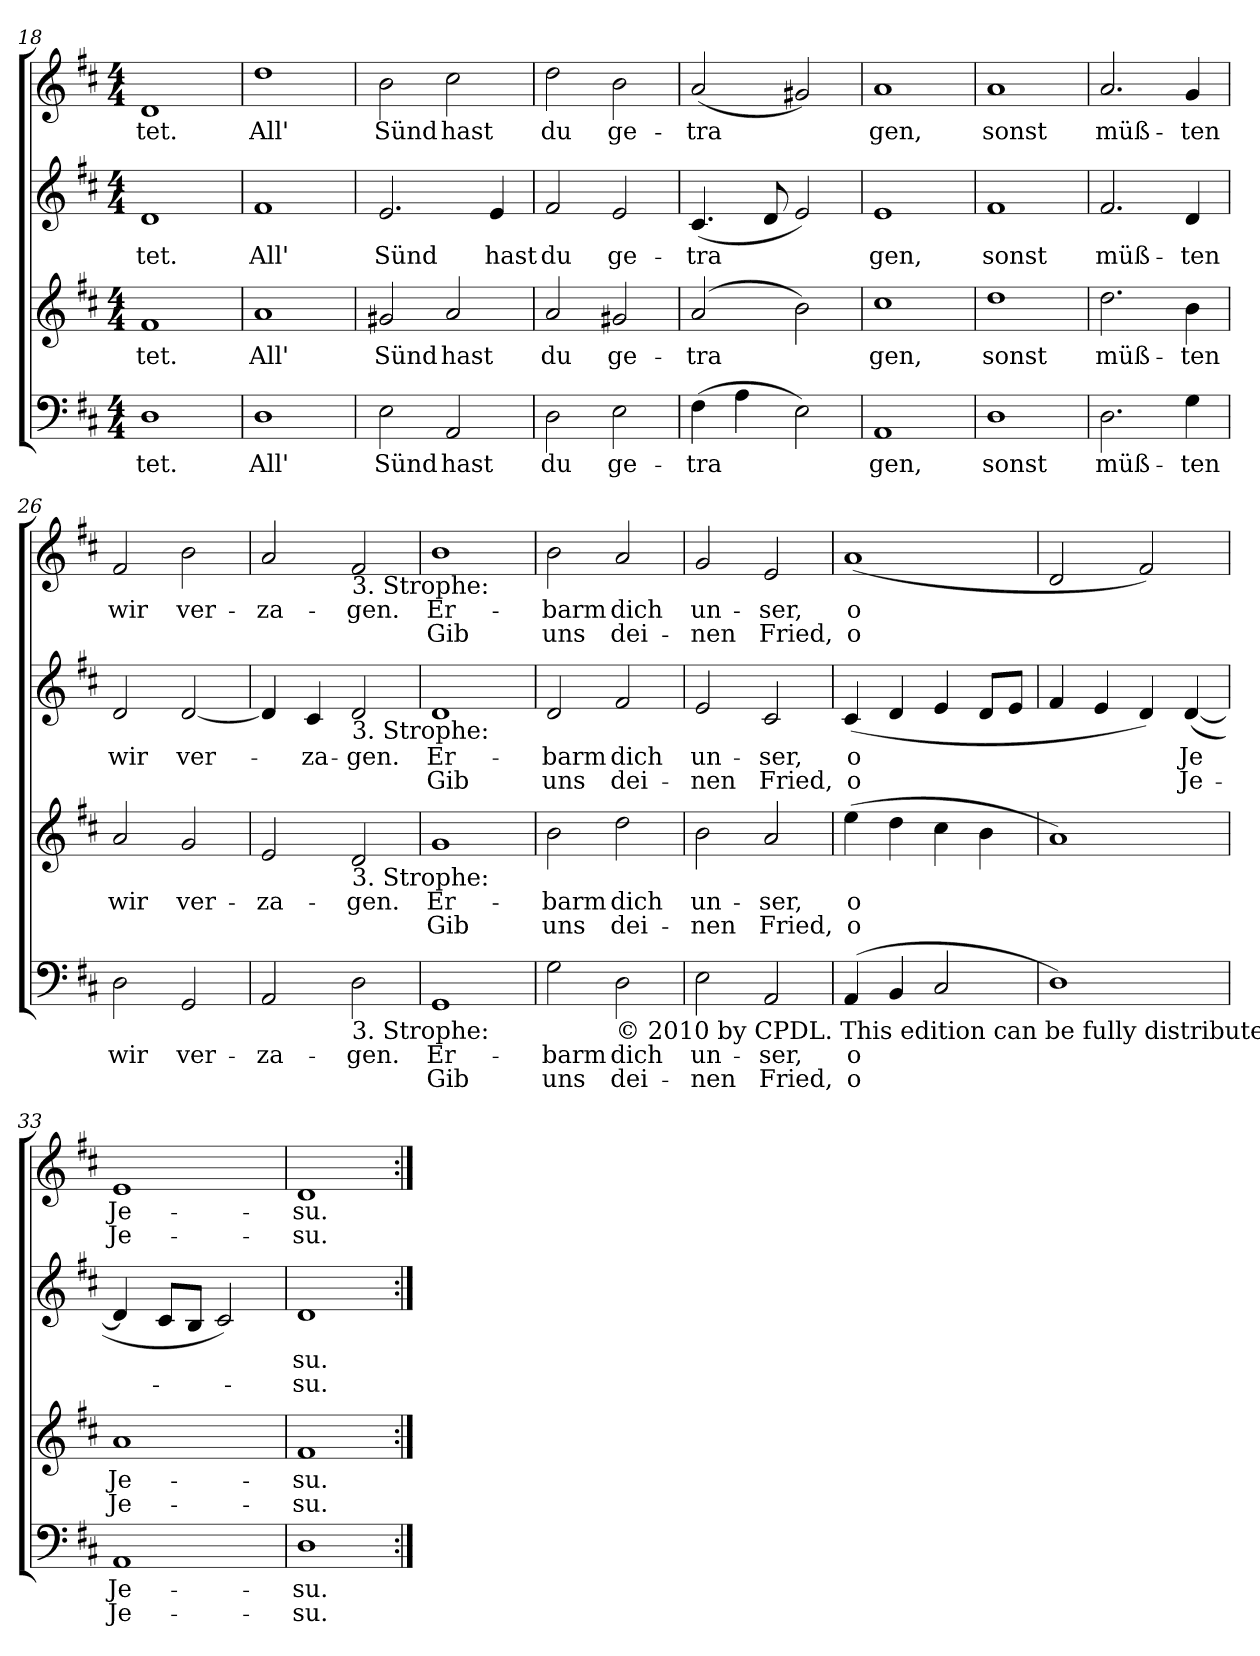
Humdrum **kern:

**kern	**text	**text	**kern	**text	**text	**kern	**text	**text	**kern	**text	**text
*part4	*part4	*part4	*part3	*part3	*part3	*part2	*part2	*part2	*part1	*part1	*part1
*staff4	*staff4	*staff4	*staff3	*staff3	*staff3	*staff2	*staff2	*staff2	*staff1	*staff1	*staff1
*clefF4	*	*	*clefG2	*	*	*clefG2	*	*	*clefG2	*	*
*k[f#c#]	*	*	*k[f#c#]	*	*	*k[f#c#]	*	*	*k[f#c#]	*	*
*D:	*	*	*D:	*	*	*D:	*	*	*D:	*	*
*M4/4	*	*	*M4/4	*	*	*M4/4	*	*	*M4/4	*	*
=18	=18	=18	=18	=18	=18	=18	=18	=18	=18	=18	=18
!	!LO:LY:b	!	!	!LO:LY:b	!	!	!LO:LY:b	!	!	!LO:LY:b	!
1D	-tet.	.	1f#	tet.	.	1d	tet.	.	1d	tet.	.
=19	=19	=19	=19	=19	=19	=19	=19	=19	=19	=19	=19
!	!LO:LY:b	!	!	!LO:LY:b	!	!	!LO:LY:b	!	!	!LO:LY:b	!
1D	All'	.	1a	All'	.	1f#	All'	.	1dd	All'	.
=20	=20	=20	=20	=20	=20	=20	=20	=20	=20	=20	=20
!	!LO:LY:b	!	!	!LO:LY:b	!	!	!LO:LY:b	!	!	!LO:LY:b	!
2E\	Sünd	.	2g#X/	Sünd	.	2.e/	Sünd	.	2b\	Sünd	.
!	!LO:LY:b	!	!	!LO:LY:b	!	!	!	!	!	!LO:LY:b	!
2AA/	hast	.	2a/	hast	.	.	.	.	2cc#\	hast	.
!	!	!	!	!	!	!	!LO:LY:b	!	!	!	!
.	.	.	.	.	.	4e/	hast	.	.	.	.
=21	=21	=21	=21	=21	=21	=21	=21	=21	=21	=21	=21
!	!LO:LY:b	!	!	!LO:LY:b	!	!	!LO:LY:b	!	!	!LO:LY:b	!
2D\	du	.	2a/	du	.	2f#/	du	.	2dd\	du	.
!	!LO:LY:b	!	!	!LO:LY:b	!	!	!LO:LY:b	!	!	!LO:LY:b	!
2E\	ge-	.	2g#X/	ge-	.	2e/	ge-	.	2b\	ge-	.
=22	=22	=22	=22	=22	=22	=22	=22	=22	=22	=22	=22
!	!LO:LY:b	!	!	!LO:LY:b	!	!	!LO:LY:b	!	!	!LO:LY:b	!
(>4F#\	-tra	.	(<2a/	-tra	.	(<4.c#/	-tra	.	(<2a/	-tra	.
4A\	.	.	.	.	.	.	.	.	.	.	.
.	.	.	.	.	.	8d/	.	.	.	.	.
2E\)	.	.	2b\)	.	.	2e/)	.	.	2g#X/)	.	.
=23	=23	=23	=23	=23	=23	=23	=23	=23	=23	=23	=23
!	!LO:LY:b	!	!	!LO:LY:b	!	!	!LO:LY:b	!	!	!LO:LY:b	!
1AA	gen,	.	1cc#	gen,	.	1e	gen,	.	1a	gen,	.
!!LO:LB:g=z
=24	=24	=24	=24	=24	=24	=24	=24	=24	=24	=24	=24
!	!LO:LY:b	!	!	!LO:LY:b	!	!	!LO:LY:b	!	!	!LO:LY:b	!
1D	sonst	.	1dd	sonst	.	1f#	sonst	.	1a	sonst	.
=25	=25	=25	=25	=25	=25	=25	=25	=25	=25	=25	=25
!	!LO:LY:b	!	!	!LO:LY:b	!	!	!LO:LY:b	!	!	!LO:LY:b	!
2.D\	müß-	.	2.dd\	müß-	.	2.f#/	müß-	.	2.a/	müß-	.
!	!LO:LY:b	!	!	!LO:LY:b	!	!	!LO:LY:b	!	!	!LO:LY:b	!
4G\	-ten	.	4b\	-ten	.	4d/	-ten	.	4g/	-ten	.
=26	=26	=26	=26	=26	=26	=26	=26	=26	=26	=26	=26
!	!LO:LY:b	!	!	!LO:LY:b	!	!	!LO:LY:b	!	!	!LO:LY:b	!
2D\	wir	.	2a/	wir	.	2d/	wir	.	2f#/	wir	.
!	!LO:LY:b	!	!	!LO:LY:b	!	!	!LO:LY:b	!	!	!LO:LY:b	!
2GG/	ver-	.	2g/	ver-	.	[2d/	ver-	.	2b\	ver-	.
=27	=27	=27	=27	=27	=27	=27	=27	=27	=27	=27	=27
!	!LO:LY:b	!	!	!LO:LY:b	!	!	!	!	!	!LO:LY:b	!
2AA/	-za-	.	2e/	-za-	.	4d/]	.	.	2a/	-za-	.
!	!	!	!	!	!	!	!LO:LY:b	!	!	!	!
.	.	.	.	.	.	4c#/	-za-	.	.	.	.
!	!	!	!	!	!	!	!	!	!LO:TX:b:t=3. Strophe&colon;	!	!
!	!	!	!	!	!	!LO:TX:b:t=3. Strophe&colon;	!	!	!	!	!
!	!	!	!LO:TX:b:t=3. Strophe&colon;	!	!	!	!	!	!	!	!
!LO:TX:b:t=3. Strophe&colon;	!	!	!	!	!	!	!	!	!	!	!
!	!LO:LY:b	!	!	!LO:LY:b	!	!	!LO:LY:b	!	!	!LO:LY:b	!
2D\	-gen.	.	2d/	-gen.	.	2d/	-gen.	.	2f#/	-gen.	.
=28	=28	=28	=28	=28	=28	=28	=28	=28	=28	=28	=28
!	!LO:LY:b	!LO:LY:b	!	!LO:LY:b	!LO:LY:b	!	!LO:LY:b	!LO:LY:b	!	!LO:LY:b	!LO:LY:b
1GG	Er-	Gib	1g	Er-	Gib	1d	Er-	Gib	1b	Er-	Gib
=29	=29	=29	=29	=29	=29	=29	=29	=29	=29	=29	=29
!	!LO:LY:b	!LO:LY:b	!	!LO:LY:b	!LO:LY:b	!	!LO:LY:b	!LO:LY:b	!	!LO:LY:b	!LO:LY:b
2G\	-barm	uns	2b\	-barm	uns	2d/	-barm	uns	2b\	-barm	uns
!LO:TX:b:t=© 2010 by CPDL. This edition can be fully distributed, duplicated, performed, and recorded. Edited by Juliane Claudi	!	!	!	!	!	!	!	!	!	!	!
!	!LO:LY:b	!LO:LY:b	!	!LO:LY:b	!LO:LY:b	!	!LO:LY:b	!LO:LY:b	!	!LO:LY:b	!LO:LY:b
2D\	dich	dei-	2dd\	dich	dei-	2f#/	dich	dei-	2a/	dich	dei-
=30	=30	=30	=30	=30	=30	=30	=30	=30	=30	=30	=30
!	!LO:LY:b	!LO:LY:b	!	!LO:LY:b	!LO:LY:b	!	!LO:LY:b	!LO:LY:b	!	!LO:LY:b	!LO:LY:b
2E\	un-	-nen	2b\	un-	-nen	2e/	un-	-nen	2g/	un-	-nen
!	!LO:LY:b	!LO:LY:b	!	!LO:LY:b	!LO:LY:b	!	!LO:LY:b	!LO:LY:b	!	!LO:LY:b	!LO:LY:b
2AA/	-ser,	Fried,	2a/	-ser,	Fried,	2c#/	-ser,	Fried,	2e/	-ser,	Fried,
=31	=31	=31	=31	=31	=31	=31	=31	=31	=31	=31	=31
!	!LO:LY:b	!LO:LY:b	!	!LO:LY:b	!LO:LY:b	!	!LO:LY:b	!LO:LY:b	!	!LO:LY:b	!LO:LY:b
(<4AA/	o	o	(>4ee\	o	o	(<4c#/	o	o	(<1a	o	o
4BB/	.	.	4dd\	.	.	4d/	.	.	.	.	.
2C#/	.	.	4cc#\	.	.	4e/	.	.	.	.	.
.	.	.	4b\	.	.	8d/L	.	.	.	.	.
.	.	.	.	.	.	8e/J	.	.	.	.	.
=32	=32	=32	=32	=32	=32	=32	=32	=32	=32	=32	=32
1D)	.	.	1a)	.	.	4f#/	.	.	2d/	.	.
.	.	.	.	.	.	4e/	.	.	.	.	.
.	.	.	.	.	.	4d/)	.	.	2f#/)	.	.
!	!	!	!	!	!	!	!LO:LY:b	!LO:LY:b	!	!	!
.	.	.	.	.	.	(<[4d/	Je	Je-	.	.	.
=33	=33	=33	=33	=33	=33	=33	=33	=33	=33	=33	=33
!	!LO:LY:b	!LO:LY:b	!	!LO:LY:b	!LO:LY:b	!	!	!	!	!LO:LY:b	!LO:LY:b
1AA	Je-	Je-	1a	Je-	Je-	4d/]	.	.	1e	Je-	Je-
.	.	.	.	.	.	8c#/L	.	.	.	.	.
.	.	.	.	.	.	8B/J	.	.	.	.	.
.	.	.	.	.	.	2c#/)	.	.	.	.	.
=34	=34	=34	=34	=34	=34	=34	=34	=34	=34	=34	=34
!	!LO:LY:b	!LO:LY:b	!	!LO:LY:b	!LO:LY:b	!	!LO:LY:b	!LO:LY:b	!	!LO:LY:b	!LO:LY:b
1D	-su.	-su.	1f#	-su.	-su.	1d	su.	-su.	1d	-su.	-su.
=:|!	=:|!	=:|!	=:|!	=:|!	=:|!	=:|!	=:|!	=:|!	=:|!	=:|!	=:|!
*-	*-	*-	*-	*-	*-	*-	*-	*-	*-	*-	*-
